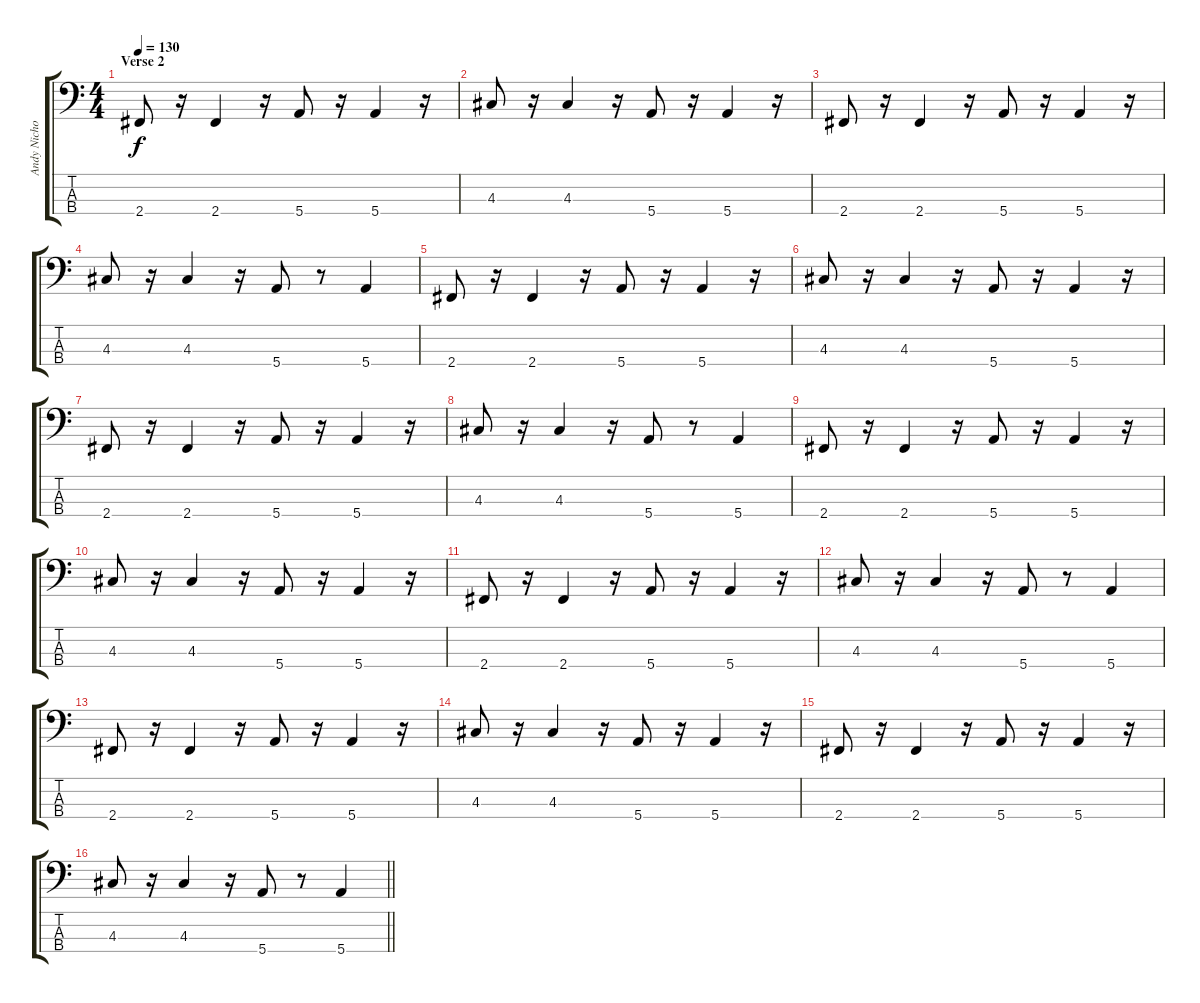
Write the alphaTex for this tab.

\track ("Andy Nicholson" "Andy Nicho") {instrument electricbasspick}
\staff {score tabs}
\tuning (G2 D2 A1 E1) {hide}
\ts (4 4)
\section ("" "Verse 2")
\tempo 130
\clef f4
\ks c
2.4.8{dy f} r.16 2.4.4 r.16 5.4.8 r.16 5.4.4 r.16 |
4.3.8 r.16 4.3.4 r.16 5.4.8 r.16 5.4.4 r.16 |
2.4.8 r.16 2.4.4 r.16 5.4.8 r.16 5.4.4 r.16 |
4.3.8 r.16 4.3.4 r.16 5.4.8 r.8 5.4.4 |
2.4.8 r.16 2.4.4 r.16 5.4.8 r.16 5.4.4 r.16 |
4.3.8 r.16 4.3.4 r.16 5.4.8 r.16 5.4.4 r.16 |
2.4.8 r.16 2.4.4 r.16 5.4.8 r.16 5.4.4 r.16 |
4.3.8 r.16 4.3.4 r.16 5.4.8 r.8 5.4.4 |
2.4.8 r.16 2.4.4 r.16 5.4.8 r.16 5.4.4 r.16 |
4.3.8 r.16 4.3.4 r.16 5.4.8 r.16 5.4.4 r.16 |
2.4.8 r.16 2.4.4 r.16 5.4.8 r.16 5.4.4 r.16 |
4.3.8 r.16 4.3.4 r.16 5.4.8 r.8 5.4.4 |
2.4.8 r.16 2.4.4 r.16 5.4.8 r.16 5.4.4 r.16 |
4.3.8 r.16 4.3.4 r.16 5.4.8 r.16 5.4.4 r.16 |
2.4.8 r.16 2.4.4 r.16 5.4.8 r.16 5.4.4 r.16 |
\barLineRight lightlight
4.3.8 r.16 4.3.4 r.16 5.4.8 r.8 5.4.4
